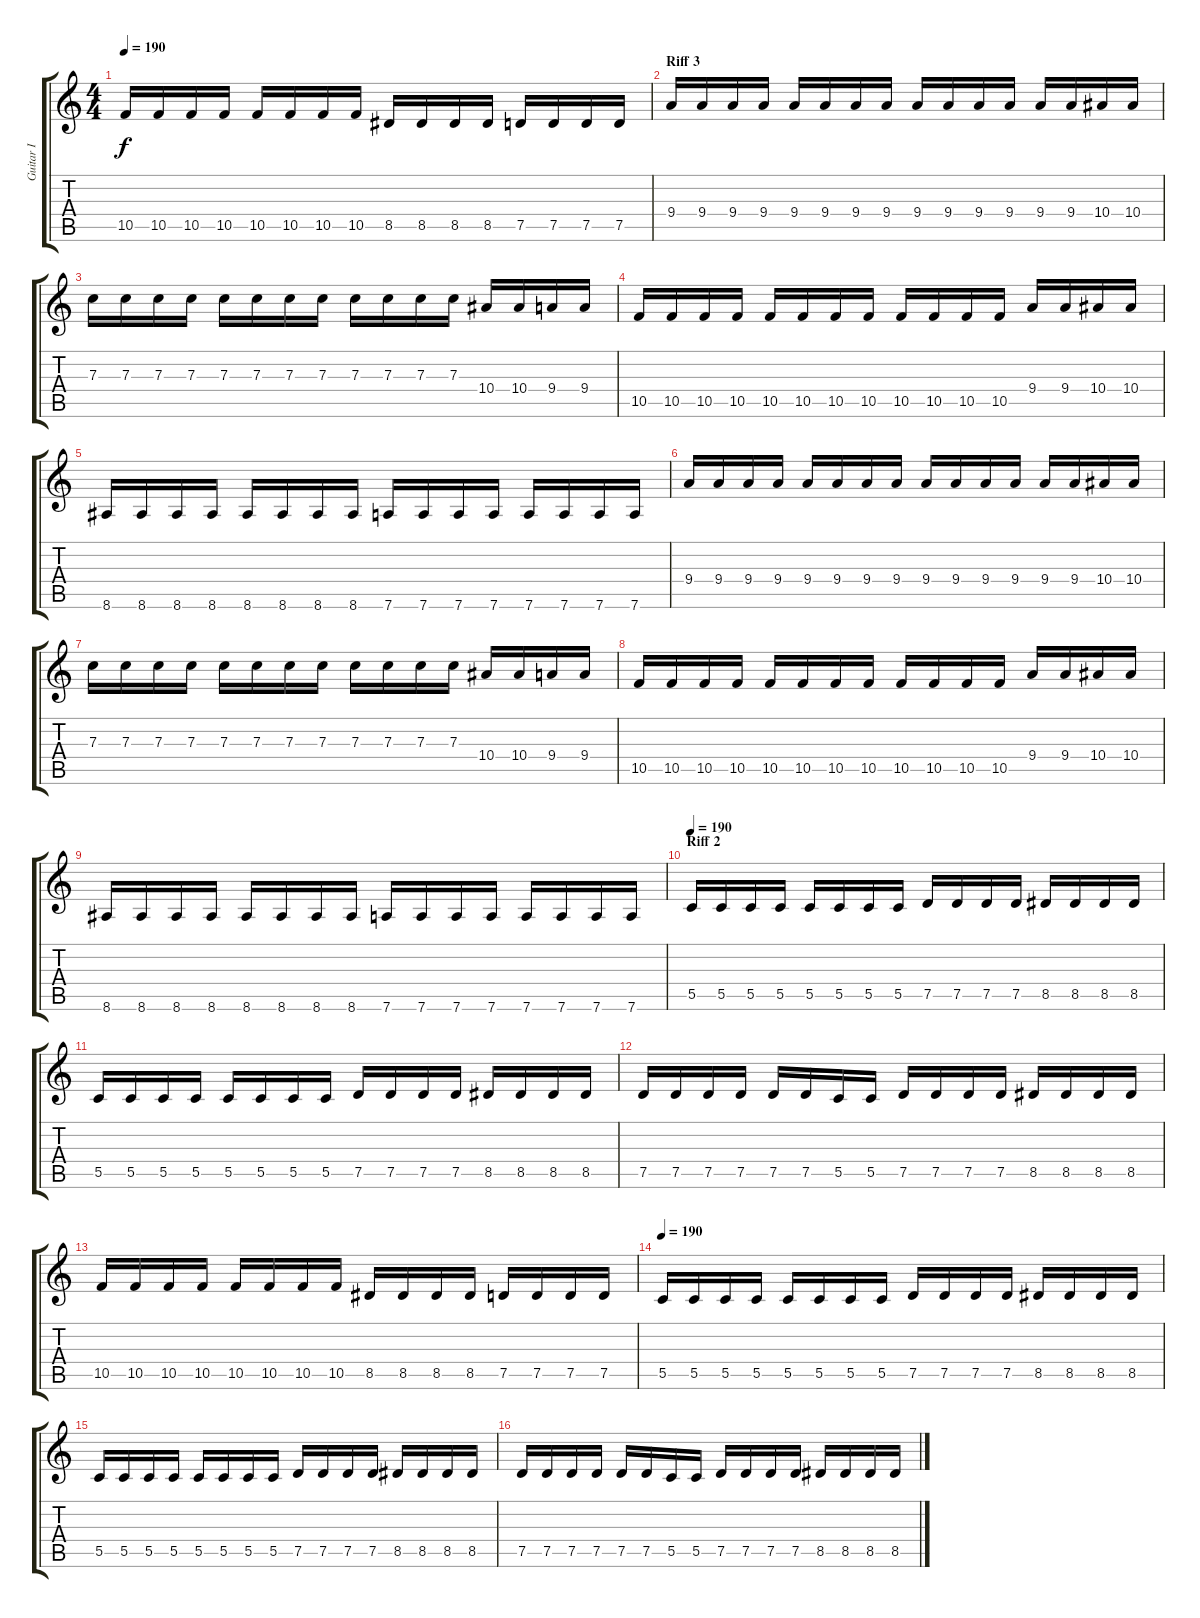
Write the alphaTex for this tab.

\track ("Guitar I" "Guitar I") {instrument distortionguitar}
\staff {score tabs}
\tuning (D4 A3 F3 C3 G2 D2) {hide}
\ts (4 4)
\tempo 190
\clef g2
\ks c
10.5.16{dy f} 10.5.16 10.5.16 10.5.16 10.5.16 10.5.16 10.5.16 10.5.16 8.5.16 8.5.16 8.5.16 8.5.16 7.5.16 7.5.16 7.5.16 7.5.16 |
\section ("" "Riff 3")
9.4.16 9.4.16 9.4.16 9.4.16 9.4.16 9.4.16 9.4.16 9.4.16 9.4.16 9.4.16 9.4.16 9.4.16 9.4.16 9.4.16 10.4.16 10.4.16 |
7.3.16 7.3.16 7.3.16 7.3.16 7.3.16 7.3.16 7.3.16 7.3.16 7.3.16 7.3.16 7.3.16 7.3.16 10.4.16 10.4.16 9.4.16 9.4.16 |
10.5.16 10.5.16 10.5.16 10.5.16 10.5.16 10.5.16 10.5.16 10.5.16 10.5.16 10.5.16 10.5.16 10.5.16 9.4.16 9.4.16 10.4.16 10.4.16 |
8.6.16 8.6.16 8.6.16 8.6.16 8.6.16 8.6.16 8.6.16 8.6.16 7.6.16 7.6.16 7.6.16 7.6.16 7.6.16 7.6.16 7.6.16 7.6.16 |
9.4.16 9.4.16 9.4.16 9.4.16 9.4.16 9.4.16 9.4.16 9.4.16 9.4.16 9.4.16 9.4.16 9.4.16 9.4.16 9.4.16 10.4.16 10.4.16 |
7.3.16 7.3.16 7.3.16 7.3.16 7.3.16 7.3.16 7.3.16 7.3.16 7.3.16 7.3.16 7.3.16 7.3.16 10.4.16 10.4.16 9.4.16 9.4.16 |
10.5.16 10.5.16 10.5.16 10.5.16 10.5.16 10.5.16 10.5.16 10.5.16 10.5.16 10.5.16 10.5.16 10.5.16 9.4.16 9.4.16 10.4.16 10.4.16 |
8.6.16 8.6.16 8.6.16 8.6.16 8.6.16 8.6.16 8.6.16 8.6.16 7.6.16 7.6.16 7.6.16 7.6.16 7.6.16 7.6.16 7.6.16 7.6.16 |
\section ("" "Riff 2")
\tempo 190
5.5.16 5.5.16 5.5.16 5.5.16 5.5.16 5.5.16 5.5.16 5.5.16 7.5.16 7.5.16 7.5.16 7.5.16 8.5.16 8.5.16 8.5.16 8.5.16 |
5.5.16 5.5.16 5.5.16 5.5.16 5.5.16 5.5.16 5.5.16 5.5.16 7.5.16 7.5.16 7.5.16 7.5.16 8.5.16 8.5.16 8.5.16 8.5.16 |
7.5.16 7.5.16 7.5.16 7.5.16 7.5.16 7.5.16 5.5.16 5.5.16 7.5.16 7.5.16 7.5.16 7.5.16 8.5.16 8.5.16 8.5.16 8.5.16 |
10.5.16 10.5.16 10.5.16 10.5.16 10.5.16 10.5.16 10.5.16 10.5.16 8.5.16 8.5.16 8.5.16 8.5.16 7.5.16 7.5.16 7.5.16 7.5.16 |
\tempo 190
5.5.16 5.5.16 5.5.16 5.5.16 5.5.16 5.5.16 5.5.16 5.5.16 7.5.16 7.5.16 7.5.16 7.5.16 8.5.16 8.5.16 8.5.16 8.5.16 |
5.5.16 5.5.16 5.5.16 5.5.16 5.5.16 5.5.16 5.5.16 5.5.16 7.5.16 7.5.16 7.5.16 7.5.16 8.5.16 8.5.16 8.5.16 8.5.16 |
7.5.16 7.5.16 7.5.16 7.5.16 7.5.16 7.5.16 5.5.16 5.5.16 7.5.16 7.5.16 7.5.16 7.5.16 8.5.16 8.5.16 8.5.16 8.5.16
